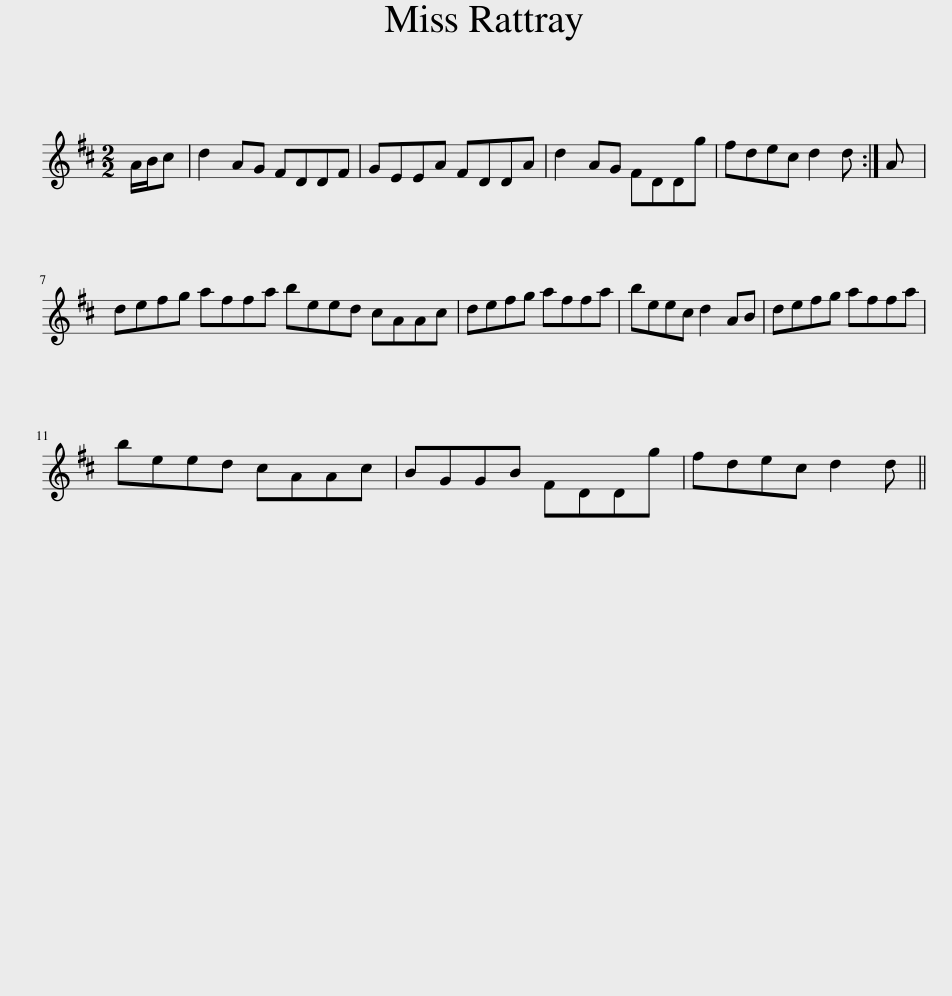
X:1
L:1/8
M:2/2
I:linebreak $
K:D
V:1 treble
V:1
 A/B/c | d2 AG FDDF | GEEA FDDA | d2 AG FDDg | fdec d2 d :| %5
 A |$ defg affa beed cAAc | defg affa | beec d2 AB | defg affa |$ %10
 beed cAAc | BGGB FDDg | fdec d2 d || %13
